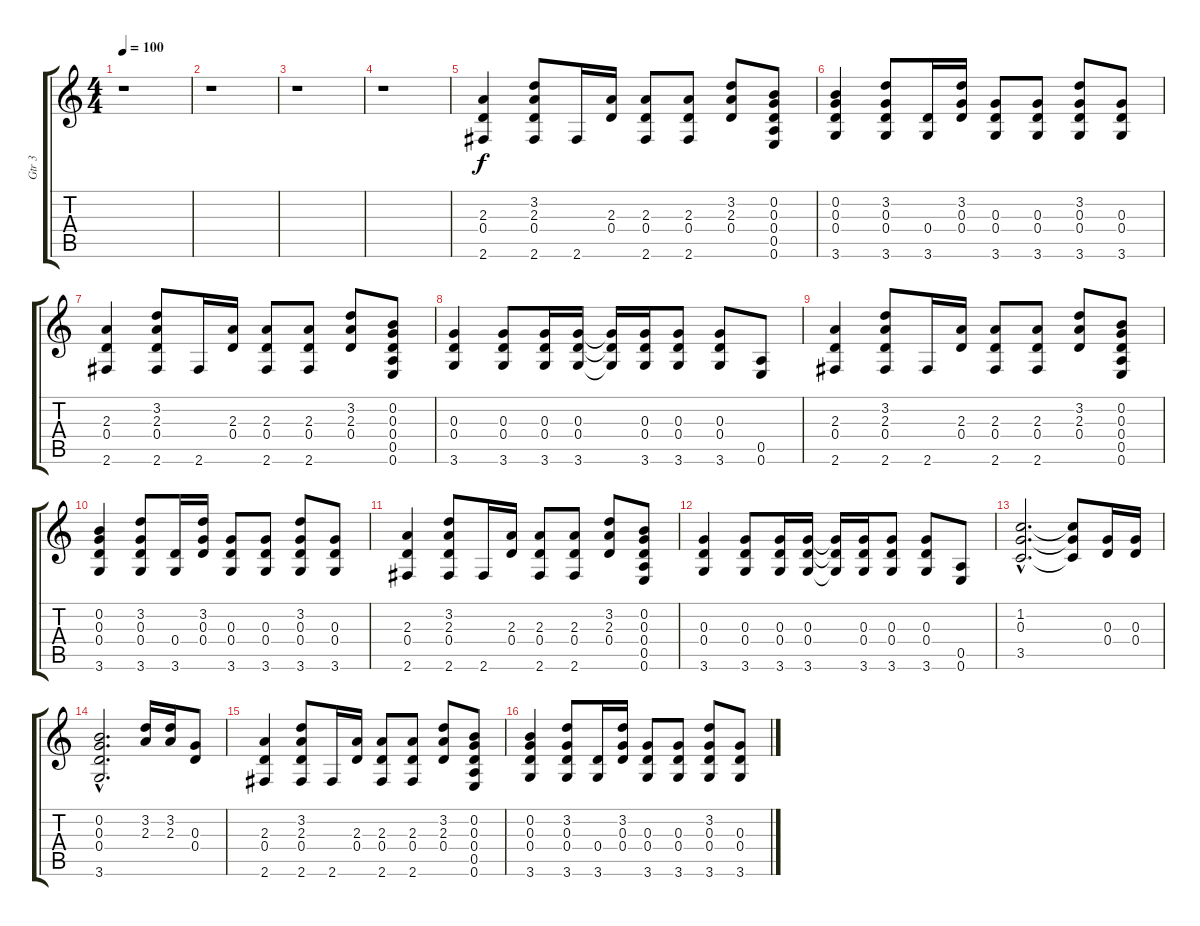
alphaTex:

\track ("Gtr 3" "Gtr 3") {instrument distortionguitar}
\staff {score tabs}
\tuning (E4 B3 G3 D3 A2 E2) {hide}
\ts (4 4)
\tempo 100
\clef g2
\ks c
r.1{dy f instrument distortionguitar} |
r.1 |
r.1 |
r.1 |
(2.3 0.4 2.6).4 (3.2 2.3 0.4 2.6).8 2.6.16 (2.3 0.4).16 (2.3 0.4 2.6).8 (2.3 0.4 2.6).8 (3.2 2.3 0.4).8 (0.2 0.3 0.4 0.5 0.6).8 |
(0.2 0.3 0.4 3.6).4 (3.2 0.3 0.4 3.6).8 (0.4 3.6).16 (3.2 0.3 0.4).16 (0.3 0.4 3.6).8 (0.3 0.4 3.6).8 (3.2 0.3 0.4 3.6).8 (0.3 0.4 3.6).8 |
(2.3 0.4 2.6).4 (3.2 2.3 0.4 2.6).8 2.6.16 (2.3 0.4).16 (2.3 0.4 2.6).8 (2.3 0.4 2.6).8 (3.2 2.3 0.4).8 (0.2 0.3 0.4 0.5 0.6).8 |
(0.3 0.4 3.6).4 (0.3 0.4 3.6).8 (0.3 0.4 3.6).16 (0.3 0.4 3.6).16 (0.3{t} 0.4{t} 3.6{t}).16 (0.3 0.4 3.6).16 (0.3 0.4 3.6).8 (0.3 0.4 3.6).8 (0.5 0.6).8 |
(2.3 0.4 2.6).4 (3.2 2.3 0.4 2.6).8 2.6.16 (2.3 0.4).16 (2.3 0.4 2.6).8 (2.3 0.4 2.6).8 (3.2 2.3 0.4).8 (0.2 0.3 0.4 0.5 0.6).8 |
(0.2 0.3 0.4 3.6).4 (3.2 0.3 0.4 3.6).8 (0.4 3.6).16 (3.2 0.3 0.4).16 (0.3 0.4 3.6).8 (0.3 0.4 3.6).8 (3.2 0.3 0.4 3.6).8 (0.3 0.4 3.6).8 |
(2.3 0.4 2.6).4 (3.2 2.3 0.4 2.6).8 2.6.16 (2.3 0.4).16 (2.3 0.4 2.6).8 (2.3 0.4 2.6).8 (3.2 2.3 0.4).8 (0.2 0.3 0.4 0.5 0.6).8 |
(0.3 0.4 3.6).4 (0.3 0.4 3.6).8 (0.3 0.4 3.6).16 (0.3 0.4 3.6).16 (0.3{t} 0.4{t} 3.6{t}).16 (0.3 0.4 3.6).16 (0.3 0.4 3.6).8 (0.3 0.4 3.6).8 (0.5 0.6).8 |
(1.2{hac} 0.3{hac} 3.5{hac}).2{d} (1.2{t} 0.3{t} 3.5{t}).8 (0.3 0.4).16 (0.3 0.4).16 |
(0.2{hac} 0.3{hac} 0.4{hac} 3.6{hac}).2{d} (3.2 2.3).16 (3.2 2.3).16 (0.3 0.4).8 |
(2.3 0.4 2.6).4 (3.2 2.3 0.4 2.6).8 2.6.16 (2.3 0.4).16 (2.3 0.4 2.6).8 (2.3 0.4 2.6).8 (3.2 2.3 0.4).8 (0.2 0.3 0.4 0.5 0.6).8 |
(0.2 0.3 0.4 3.6).4 (3.2 0.3 0.4 3.6).8 (0.4 3.6).16 (3.2 0.3 0.4).16 (0.3 0.4 3.6).8 (0.3 0.4 3.6).8 (3.2 0.3 0.4 3.6).8 (0.3 0.4 3.6).8
